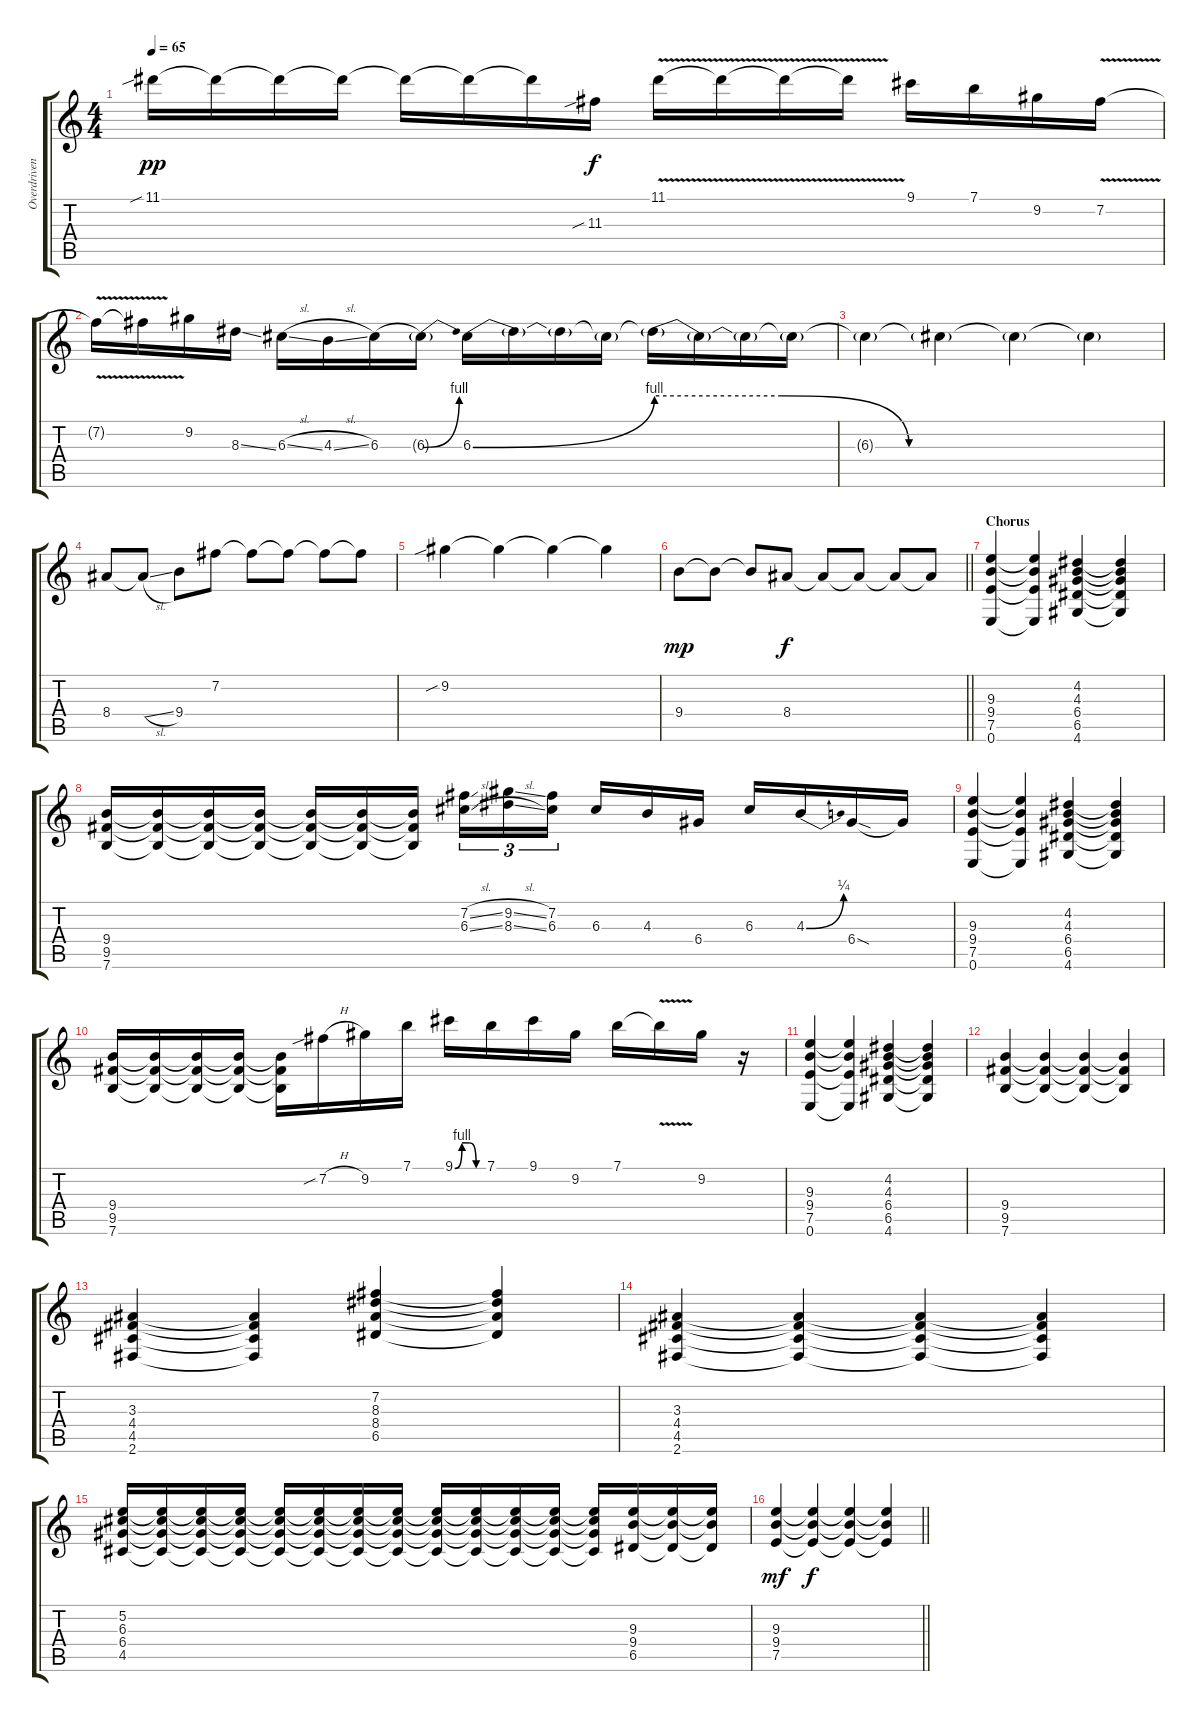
\track ("Overdriven Guitar" "Overdriven") {instrument overdrivenguitar}
\staff {score tabs}
\tuning (E4 B3 G3 D3 A2 E2) {hide}
\ts (4 4)
\tempo 65
\clef g2
\ks c
11.1{sib}.16{dy pp} 11.1{t}.16 11.1{t}.16 11.1{t}.16 11.1{t}.16 11.1{t}.16 11.1{t}.16 11.3{sib}.16{dy f} 11.1{v}.16 11.1{v t}.16 11.1{v t}.16 11.1{v t}.16 9.1.16 7.1.16 9.2.16 7.2{v}.16 |
7.2{v t}.16 7.2{v t}.16 9.2.16 8.3{ss}.16 6.3{sl}.16 4.3{sl}.16 6.3{be (hold 0 0 60 0)}.16 6.3{be (bend 0 0 60 4) t}.16 6.3{be (bend 0 0 60 4)}.16 6.3{t}.16 6.3{t}.16 6.3{t}.16 6.3{be (custom 0 4 15 4 30 0 60 0) t}.16 6.3{t}.16 6.3{t}.16 6.3{t}.16 |
6.3{t}.4 6.3{t}.4 6.3{t}.4 6.3{t}.4 |
8.4.8 8.4{sl t}.8 9.4.8 7.2.8 7.2{t}.8 7.2{t}.8 7.2{t}.8 7.2{t}.8 |
9.2{sib}.4 9.2{t}.4 9.2{t}.4 9.2{t}.4 |
\barLineRight lightlight
9.4.8{dy mp} 9.4{t}.8 9.4{t}.8 8.4.8{dy f} 8.4{t}.8 8.4{t}.8 8.4{t}.8 8.4{t}.8 |
\section ("" "Chorus")
(9.3 9.4 7.5 0.6).4 (9.3{t} 9.4{t} 7.5{t} 0.6{t}).4 (4.2 4.3 6.4 6.5 4.6).4 (4.2{t} 4.3{t} 6.4{t} 6.5{t} 4.6{t}).4 |
(9.4 9.5 7.6).16 (9.4{t} 9.5{t} 7.6{t}).16 (9.4{t} 9.5{t} 7.6{t}).16 (9.4{t} 9.5{t} 7.6{t}).16 (9.4{t} 9.5{t} 7.6{t}).16 (9.4{t} 9.5{t} 7.6{t}).16 (9.4{t} 9.5{t} 7.6{t}).16 (7.2{sl} 6.3{sl}).16{tu (3 2)} (9.2{sl} 8.3{sl}).16{tu (3 2)} (7.2 6.3).16{tu (3 2)} 6.3.16 4.3.16 6.4.16 6.3.16 4.3{be (bend 0 0 60 1)}.16 6.4{sod}.16 6.4{t}.16 |
(9.3 9.4 7.5 0.6).4 (9.3{t} 9.4{t} 7.5{t} 0.6{t}).4 (4.2 4.3 6.4 6.5 4.6).4 (4.2{t} 4.3{t} 6.4{t} 6.5{t} 4.6{t}).4 |
(9.4 9.5 7.6).16 (9.4{t} 9.5{t} 7.6{t}).16 (9.4{t} 9.5{t} 7.6{t}).16 (9.4{t} 9.5{t} 7.6{t}).16 (9.4{t} 9.5{t} 7.6{t}).16 7.2{sib h}.16 9.2.16 7.1.16 9.1{be (custom 0 0 15 4 30 4 45 0 60 0)}.16 7.1.16 9.1.16 9.2.16 7.1.16 7.1{v t}.16 9.2.16 r.16 |
(9.3 9.4 7.5 0.6).4 (9.3{t} 9.4{t} 7.5{t} 0.6{t}).4 (4.2 4.3 6.4 6.5 4.6).4 (4.2{t} 4.3{t} 6.4{t} 6.5{t} 4.6{t}).4 |
(9.4 9.5 7.6).4 (9.4{t} 9.5{t} 7.6{t}).4 (9.4{t} 9.5{t} 7.6{t}).4 (9.4{t} 9.5{t} 7.6{t}).4 |
(3.3 4.4 4.5 2.6).4 (3.3{t} 4.4{t} 4.5{t} 2.6{t}).4 (7.2 8.3 8.4 6.5).4 (7.2{t} 8.3{t} 8.4{t} 6.5{t}).4 |
(3.3 4.4 4.5 2.6).4 (3.3{t} 4.4{t} 4.5{t} 2.6{t}).4 (3.3{t} 4.4{t} 4.5{t} 2.6{t}).4 (3.3{t} 4.4{t} 4.5{t} 2.6{t}).4 |
(5.2 6.3 6.4 4.5).16 (5.2{t} 6.3{t} 6.4{t} 4.5{t}).16 (5.2{t} 6.3{t} 6.4{t} 4.5{t}).16 (5.2{t} 6.3{t} 6.4{t} 4.5{t}).16 (5.2{t} 6.3{t} 6.4{t} 4.5{t}).16 (5.2{t} 6.3{t} 6.4{t} 4.5{t}).16 (5.2{t} 6.3{t} 6.4{t} 4.5{t}).16 (5.2{t} 6.3{t} 6.4{t} 4.5{t}).16 (5.2{t} 6.3{t} 6.4{t} 4.5{t}).16 (5.2{t} 6.3{t} 6.4{t} 4.5{t}).16 (5.2{t} 6.3{t} 6.4{t} 4.5{t}).16 (5.2{t} 6.3{t} 6.4{t} 4.5{t}).16 (5.2{t} 6.3{t} 6.4{t} 4.5{t}).16 (9.3 9.4 6.5).16 (9.3{t} 9.4{t} 6.5{t}).16 (9.3{t} 9.4{t} 6.5{t}).16 |
\barLineRight lightlight
(9.3 9.4 7.5).4{dy mf} (9.3{t} 9.4{t} 7.5{t}).4{dy f} (9.3{t} 9.4{t} 7.5{t}).4 (9.3{t} 9.4{t} 7.5{t}).4
